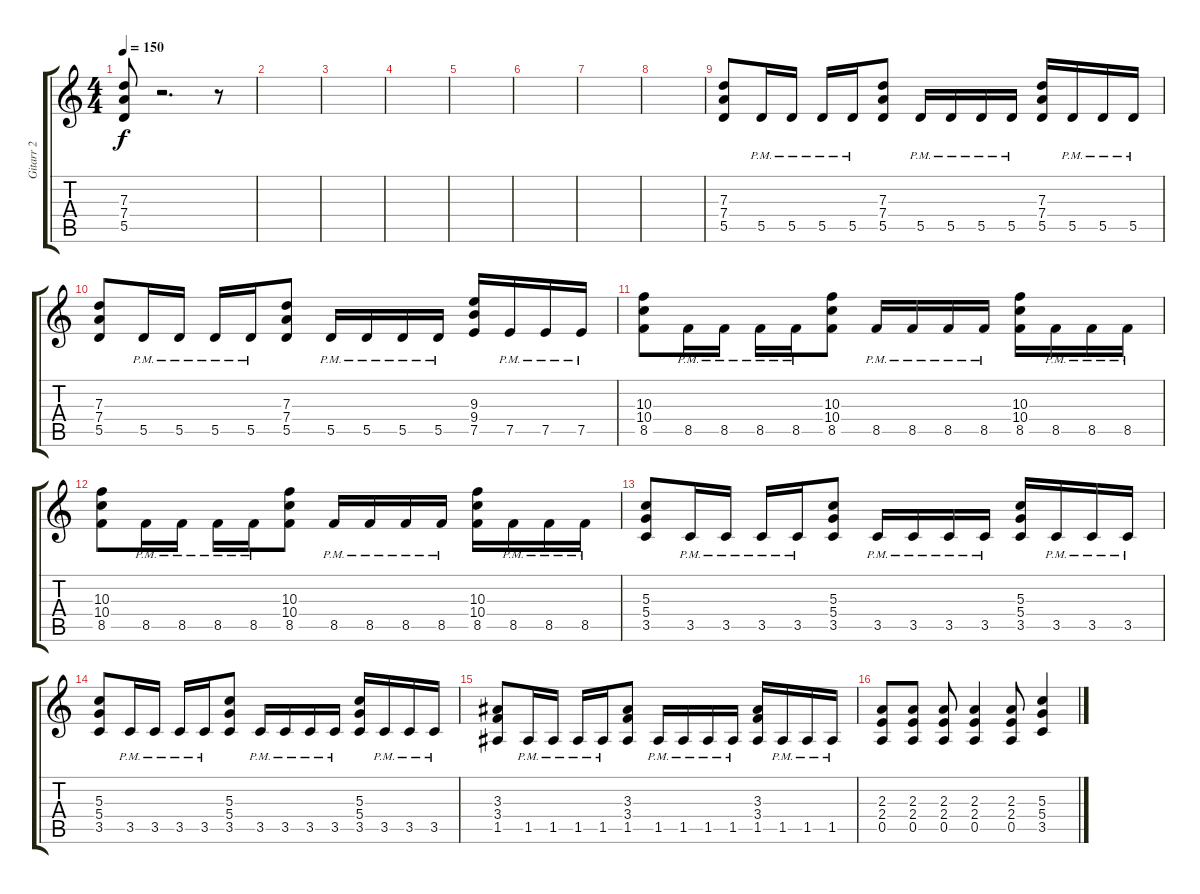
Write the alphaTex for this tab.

\track ("Gitarr 2" "Gitarr 2") {instrument distortionguitar}
\staff {score tabs}
\tuning (E4 B3 G3 D3 A2 E2) {hide}
\ts (4 4)
\tempo 150
\clef g2
\ks c
(7.3 7.4 5.5).8{dy f} r.2{d} r.8 |
|
|
|
|
|
|
|
(7.3 7.4 5.5).8 5.5{pm}.16 5.5{pm}.16 5.5{pm}.16 5.5{pm}.16 (7.3 7.4 5.5).8 5.5{pm}.16 5.5{pm}.16 5.5{pm}.16 5.5{pm}.16 (7.3 7.4 5.5).16 5.5{pm}.16 5.5{pm}.16 5.5{pm}.16 |
(7.3 7.4 5.5).8 5.5{pm}.16 5.5{pm}.16 5.5{pm}.16 5.5{pm}.16 (7.3 7.4 5.5).8 5.5{pm}.16 5.5{pm}.16 5.5{pm}.16 5.5{pm}.16 (9.3 9.4 7.5).16 7.5{pm}.16 7.5{pm}.16 7.5{pm}.16 |
(10.3 10.4 8.5).8 8.5{pm}.16 8.5{pm}.16 8.5{pm}.16 8.5{pm}.16 (10.3 10.4 8.5).8 8.5{pm}.16 8.5{pm}.16 8.5{pm}.16 8.5{pm}.16 (10.3 10.4 8.5).16 8.5{pm}.16 8.5{pm}.16 8.5{pm}.16 |
(10.3 10.4 8.5).8 8.5{pm}.16 8.5{pm}.16 8.5{pm}.16 8.5{pm}.16 (10.3 10.4 8.5).8 8.5{pm}.16 8.5{pm}.16 8.5{pm}.16 8.5{pm}.16 (10.3 10.4 8.5).16 8.5{pm}.16 8.5{pm}.16 8.5{pm}.16 |
(5.3 5.4 3.5).8 3.5{pm}.16 3.5{pm}.16 3.5{pm}.16 3.5{pm}.16 (5.3 5.4 3.5).8 3.5{pm}.16 3.5{pm}.16 3.5{pm}.16 3.5{pm}.16 (5.3 5.4 3.5).16 3.5{pm}.16 3.5{pm}.16 3.5{pm}.16 |
(5.3 5.4 3.5).8 3.5{pm}.16 3.5{pm}.16 3.5{pm}.16 3.5{pm}.16 (5.3 5.4 3.5).8 3.5{pm}.16 3.5{pm}.16 3.5{pm}.16 3.5{pm}.16 (5.3 5.4 3.5).16 3.5{pm}.16 3.5{pm}.16 3.5{pm}.16 |
(3.3 3.4 1.5).8 1.5{pm}.16 1.5{pm}.16 1.5{pm}.16 1.5{pm}.16 (3.3 3.4 1.5).8 1.5{pm}.16 1.5{pm}.16 1.5{pm}.16 1.5{pm}.16 (3.3 3.4 1.5).16 1.5{pm}.16 1.5{pm}.16 1.5{pm}.16 |
(2.3 2.4 0.5).8 (2.3 2.4 0.5).8 (2.3 2.4 0.5).8 (2.3 2.4 0.5).4 (2.3 2.4 0.5).8 (5.3 5.4 3.5).4
